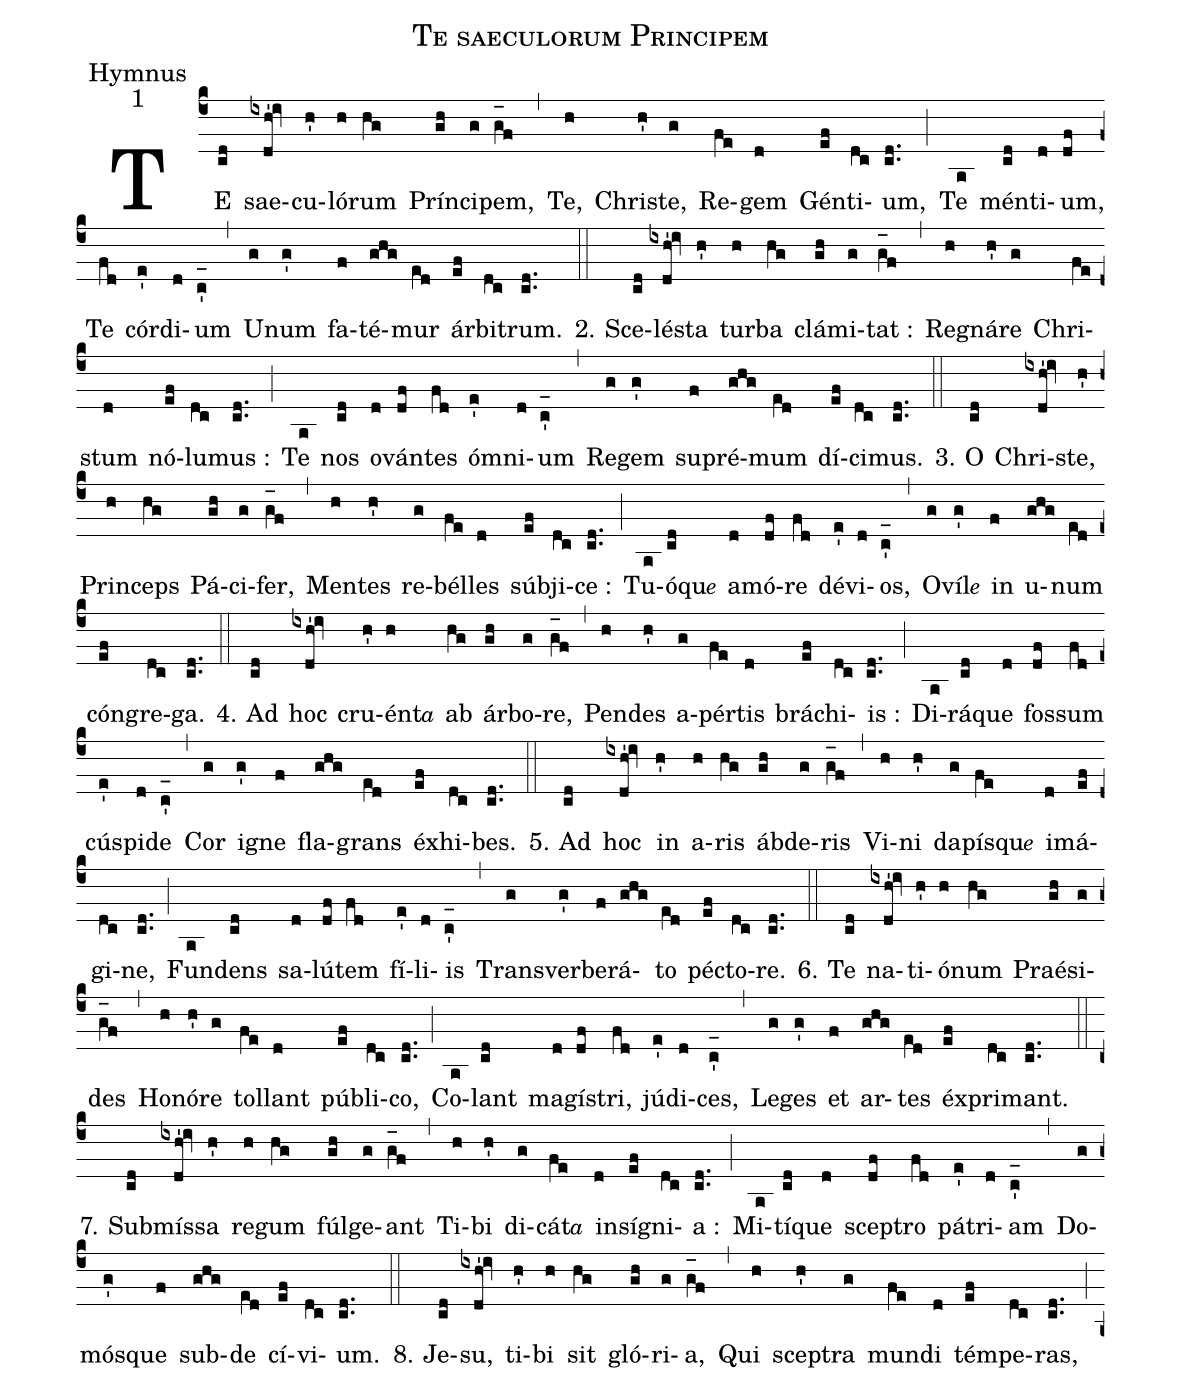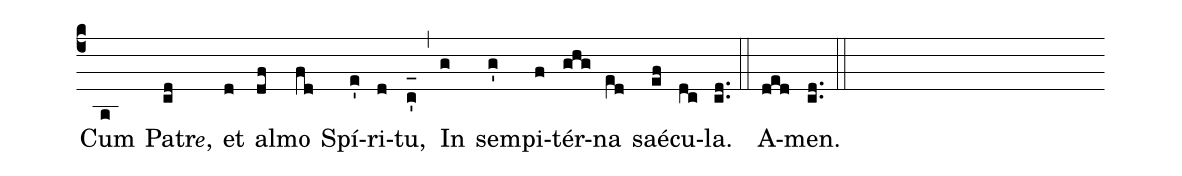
name:Te saeculorum Principem;
office-part:Hymnus;
mode:1;
%%
(c4) TE(cd) sae(ixdh'!iv)cu(h')ló(h)rum(hg) Prín(gh)ci(g)pem,(g_[oh:h]f) (,) Te,(h) Chri(h')ste,(g) Re(fe)gem(d) Gén(ef)ti(dc)um,(cd..) (;) Te(a) mén(cd)ti(d)um,(df) Te(fd) cór(e')di(d)um(c'_[oh:h]) (,) U(g)num(g') fa(f)té(ghg)mur(e[ll:1]d) ár(ef)bi(dc)trum.(cd..) (::)
2. Sce(cd)lé(ixdh'!iv)sta(h') tur(h)ba(hg) clá(gh)mi(g)tat :(g_[oh:h]f) (,) Re(h)gná(h')re(g) Chri(fe)stum(d) nó(ef)lu(dc)mus :(cd..) (;) Te(a) nos(cd) o(d)ván(df)tes(fd) ó(e')mni(d)um(c'_[oh:h]) (,) Re(g)gem(g') su(f)pré(ghg)mum(e[ll:1]d) dí(ef)ci(dc)mus.(cd..) (::)
3. O(cd) Chri(ixdh'!iv)ste,(h') Prin(h)ceps(hg) Pá(gh)ci(g)fer,(g_[oh:h]f) (,) Men(h)tes(h') re(g)bél(fe)les(d) súb(ef)ji(dc)ce :(cd..) (;) Tu(a)óqu<e>e</e>(cd) a(d)mó(df)re(fd) dé(e')vi(d)os,(c'_[oh:h]) (,) O(g)víl<e>e</e>(g') in(f) u(ghg)num(e[ll:1]d) cón(ef)gre(dc)ga.(cd..) (::)
4. Ad(cd) hoc(ixdh'!iv) cru(h')ént<e>a</e>(h) ab(hg) ár(gh)bo(g)re,(g_[oh:h]f) (,) Pen(h)des(h') a(g)pér(fe)tis(d) brá(ef)chi(dc)is :(cd..) (;) Di(a)rá(cd)que(d) fos(df)sum(fd) cú(e')spi(d)de(c'_[oh:h]) (,) Cor(g) i(g')gne(f) fla(ghg)grans(e[ll:1]d) éx(ef)hi(dc)bes.(cd..) (::)
5. Ad(cd) hoc(ixdh'!iv) in(h') a(h)ris(hg) áb(gh)de(g)ris(g_[oh:h]f) (,) Vi(h)ni(h') da(g)písqu<e>e</e>(fe) i(d)má(ef)gi(dc)ne,(cd..) (;) Fun(a)dens(cd) sa(d)lú(df)tem(fd) fí(e')li(d)is(c'_[oh:h]) (,) Trans(g)ver(g')be(f)rá(ghg)to(e[ll:1]d) pé(ef)cto(dc)re.(cd..) (::)
6. Te(cd) na(ixdh'!iv)ti(h')ó(h)num(hg) Praé(gh)si(g)des(g_[oh:h]f) (,) Ho(h)nó(h')re(g) tol(fe)lant(d) pú(ef)bli(dc)co,(cd..) (;) Co(a)lant(cd) ma(d)gí(df)stri,(fd) jú(e')di(d)ces,(c'_[oh:h]) (,) Le(g)ges(g') et(f) ar(ghg)tes(e[ll:1]d) éx(ef)pri(dc)mant.(cd..) (::)
7. Sub(cd)mís(ixdh'!iv)sa(h') re(h)gum(hg) fúl(gh)ge(g)ant(g_[oh:h]f) (,) Ti(h)bi(h') di(g)cát<e>a</e>(fe) in(d)sí(ef)gni(dc)a :(cd..) (;) Mi(a)tí(cd)que(d) sce(df)ptro(fd) pá(e')tri(d)am(c'_[oh:h]) (,) Do(g)mós(g')que(f) sub(ghg)de(e[ll:1]d) cí(ef)vi(dc)um.(cd..) (::)
8. Je(cd)su,(ixdh'!iv) ti(h')bi(h) sit(hg) gló(gh)ri(g)a,(g_[oh:h]f) (,) Qui(h) sce(h')ptra(g) mun(fe)di(d) tém(ef)pe(dc)ras,(cd..) (;) Cum(a) Patr<e>e</e>,(cd) et(d) al(df)mo(fd) Spí(e')ri(d)tu,(c'_[oh:h]) (,) In(g) sem(g')pi(f)tér(ghg)na(e[ll:1]d) saé(ef)cu(dc)la.(cd..) (::)
A(ded)men.(cd..) (::)
